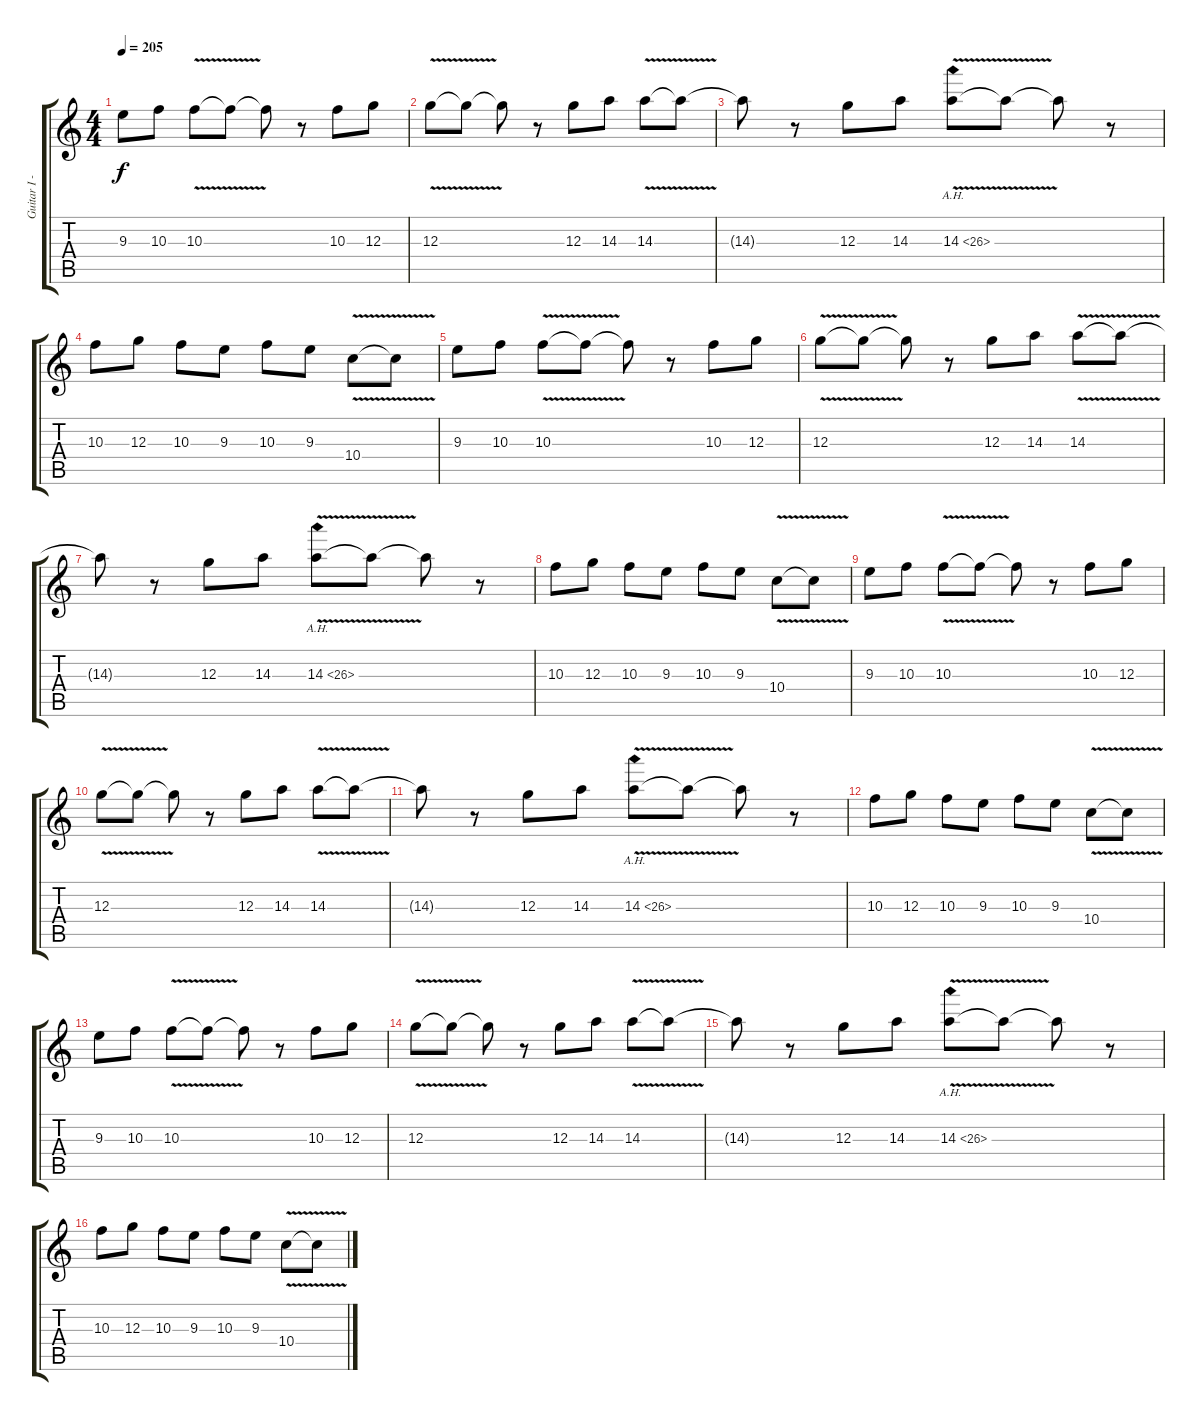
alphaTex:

\track ("Guitar I - Distortion [Solo]" "Guitar I -") {instrument distortionguitar}
\staff {score tabs}
\tuning (E4 B3 G3 D3 A2 D2) {hide}
\ts (4 4)
\tempo 205
\clef g2
\ks c
9.3.8{dy f} 10.3.8 10.3{v}.8 10.3{t}.8 10.3{t}.8 r.8 10.3.8 12.3.8 |
12.3{v}.8 12.3{t}.8 12.3{t}.8 r.8 12.3.8 14.3.8 14.3{v}.8 14.3{t}.8 |
14.3{t}.8 r.8 12.3.8 14.3.8 14.3{ah 12 v}.8 14.3{t}.8 14.3{t}.8 r.8 |
10.3.8 12.3.8 10.3.8 9.3.8 10.3.8 9.3.8 10.4{v}.8 10.4{t}.8 |
9.3.8 10.3.8 10.3{v}.8 10.3{t}.8 10.3{t}.8 r.8 10.3.8 12.3.8 |
12.3{v}.8 12.3{t}.8 12.3{t}.8 r.8 12.3.8 14.3.8 14.3{v}.8 14.3{t}.8 |
14.3{t}.8 r.8 12.3.8 14.3.8 14.3{ah 12 v}.8 14.3{t}.8 14.3{t}.8 r.8 |
10.3.8 12.3.8 10.3.8 9.3.8 10.3.8 9.3.8 10.4{v}.8 10.4{t}.8 |
9.3.8 10.3.8 10.3{v}.8 10.3{t}.8 10.3{t}.8 r.8 10.3.8 12.3.8 |
12.3{v}.8 12.3{t}.8 12.3{t}.8 r.8 12.3.8 14.3.8 14.3{v}.8 14.3{t}.8 |
14.3{t}.8 r.8 12.3.8 14.3.8 14.3{ah 12 v}.8 14.3{t}.8 14.3{t}.8 r.8 |
10.3.8 12.3.8 10.3.8 9.3.8 10.3.8 9.3.8 10.4{v}.8 10.4{t}.8 |
9.3.8 10.3.8 10.3{v}.8 10.3{t}.8 10.3{t}.8 r.8 10.3.8 12.3.8 |
12.3{v}.8 12.3{t}.8 12.3{t}.8 r.8 12.3.8 14.3.8 14.3{v}.8 14.3{t}.8 |
14.3{t}.8 r.8 12.3.8 14.3.8 14.3{ah 12 v}.8 14.3{t}.8 14.3{t}.8 r.8 |
10.3.8 12.3.8 10.3.8 9.3.8 10.3.8 9.3.8 10.4{v}.8 10.4{t}.8
